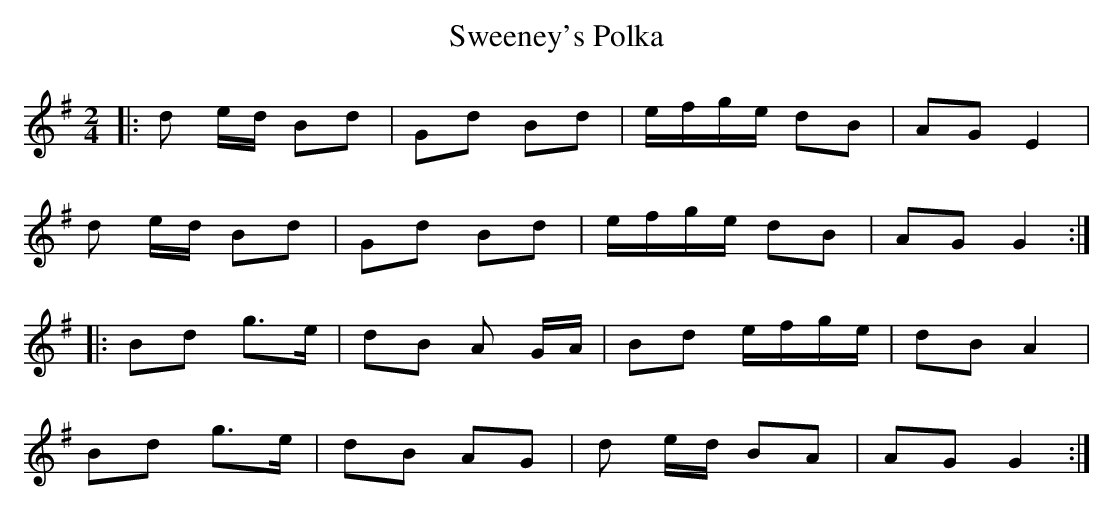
X:1
T:Sweeney's Polka
M:2/4
L:1/8
K:Gmaj
|: d e/d/ Bd | Gd Bd | e/f/g/e/ dB | AG E2 |
d e/d/ Bd | Gd Bd | e/f/g/e/ dB | AG G2 :|
|: Bd g>e | dB A G/A/ | Bd e/f/g/e/ |dB A2|
Bd g>e | dB AG | d e/d/ BA | AG G2 :|
